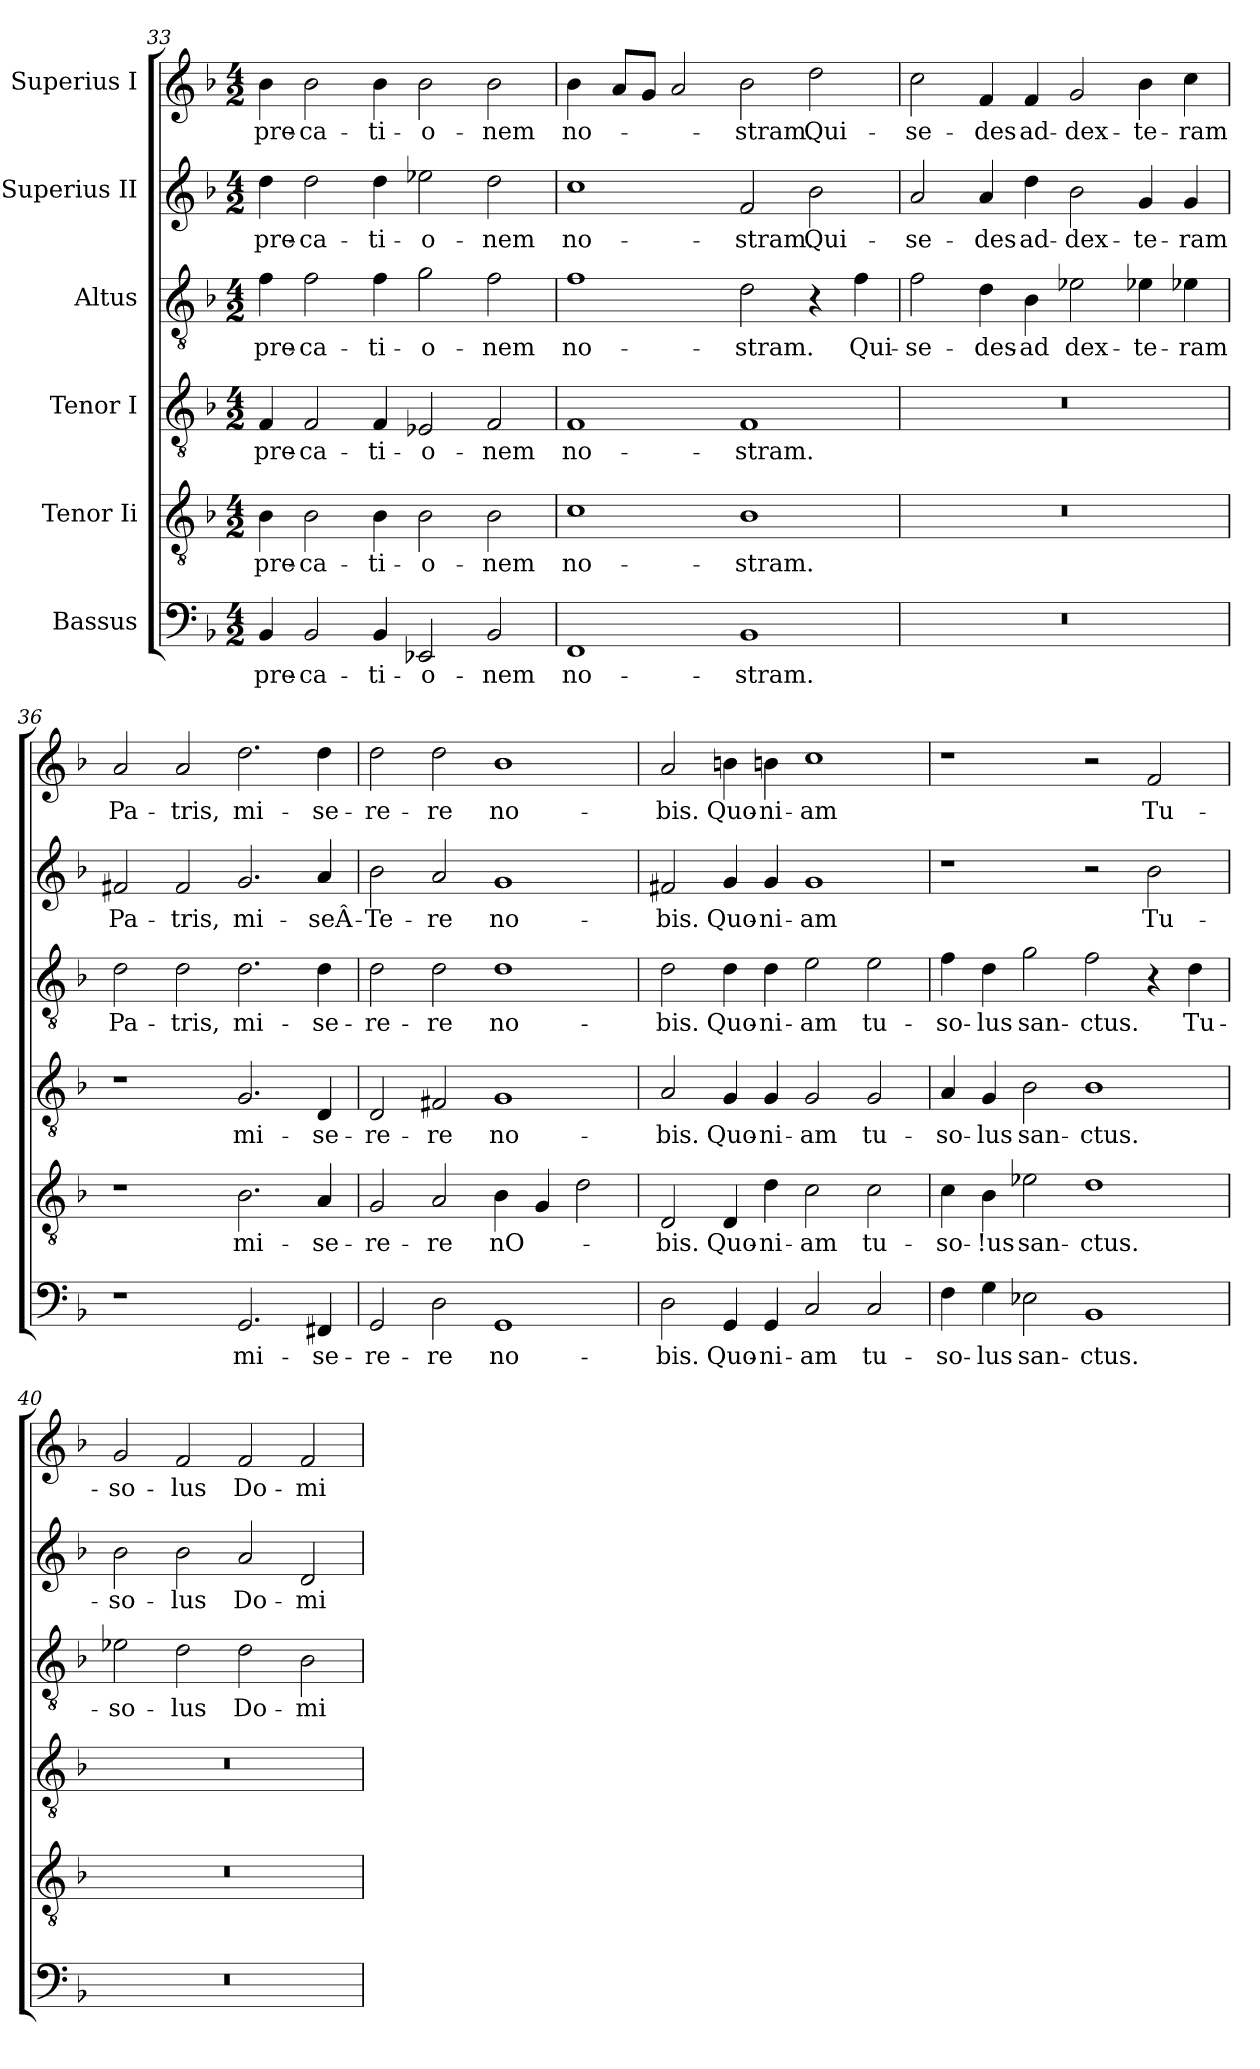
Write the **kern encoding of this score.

**kern	**text	**kern	**text	**kern	**text	**kern	**text	**kern	**text	**kern	**text
*part6	*part6	*part5	*part5	*part4	*part4	*part3	*part3	*part2	*part2	*part1	*part1
*staff6	*staff6	*staff5	*staff5	*staff4	*staff4	*staff3	*staff3	*staff2	*staff2	*staff1	*staff1
*I"Bassus	*	*I"Tenor Ii	*	*I"Tenor I	*	*I"Altus	*	*I"Superius II	*	*I"Superius I	*
*clefF4	*	*clefGv2	*	*clefGv2	*	*clefGv2	*	*clefG2	*	*clefG2	*
*k[b-]	*	*k[b-]	*	*k[b-]	*	*k[b-]	*	*k[b-]	*	*k[b-]	*
*M4/2	*	*M4/2	*	*M4/2	*	*M4/2	*	*M4/2	*	*M4/2	*
=33	=33	=33	=33	=33	=33	=33	=33	=33	=33	=33	=33
4BB-/	-pre-	4B-\	-pre-	4F/	-pre-	4f\	-pre-	4dd\	-pre-	4b-\	-pre-
2BB-/	-ca-	2B-\	-ca-	2F/	-ca-	2f\	-ca-	2dd\	-ca-	2b-\	-ca-
4BB-/	-ti-	4B-\	-ti-	4F/	-ti-	4f\	-ti-	4dd\	-ti-	4b-\	-ti-
2EE-X/	-o-	2B-\	-o-	2E-X/	-o-	2g\	-o-	2ee-X\	-o-	2b-\	-o-
2BB-/	-nem	2B-\	-nem	2F/	-nem	2f\	-nem	2dd\	-nem	2b-\	-nem
=34	=34	=34	=34	=34	=34	=34	=34	=34	=34	=34	=34
1FF/	no-	1c/	no-	1F/	no-	1f/	no-	1cc/	no-	4b-\	no-
.	.	.	.	.	.	.	.	.	.	8a/L	.
.	.	.	.	.	.	.	.	.	.	8g/J	.
.	.	.	.	.	.	.	.	.	.	2a/	.
1BB-/	-stram.	1B-\	-stram.	1F/	-stram.	2d\	-stram.	2f/	-stram.	2b-\	-stram.
.	.	.	.	.	.	4r	.	2b-\	Qui-	2dd\	Qui-
.	.	.	.	.	.	4f\	Qui-	.	.	.	.
=35	=35	=35	=35	=35	=35	=35	=35	=35	=35	=35	=35
0r	.	0r	.	0r	.	2f\	se-	2a/	se-	2cc\	se-
.	.	.	.	.	.	4d\	des-	4a/	-des	4f/	-des
.	.	.	.	.	.	4B-\	-ad	4dd\	ad-	4f/	ad-
.	.	.	.	.	.	2e-X\	dex-	2b-\	dex-	2g/	dex-
.	.	.	.	.	.	4e-X\	-te-	4g/	-te-	4b-\	-te-
.	.	.	.	.	.	4e-X\	-ram	4g/	-ram	4cc\	-ram
=36	=36	=36	=36	=36	=36	=36	=36	=36	=36	=36	=36
1r	.	1r	.	1r	.	2d\	Pa-	2f#X/	Pa-	2a/	Pa-
.	.	.	.	.	.	2d\	-tris,	2f#/	-tris,	2a/	-tris,
2.GG/	mi-	2.B-\	mi-	2.G/	mi-	2.d\	mi-	2.g/	mi-	2.dd\	mi-
4FF#X/	-se-	4A/	-se-	4D/	-se-	4d\	-se-	4a/	-seÂ­-	4dd\	-se-
=37	=37	=37	=37	=37	=37	=37	=37	=37	=37	=37	=37
2GG/	-re-	2G/	-re-	2D/	-re-	2d\	-re-	2b-\	-Te-	2dd\	-re-
2D\	-re	2A/	-re	2F#X/	-re	2d\	-re	2a/	-re	2dd\	-re
1GG/	no-	4B-\	nO-	1G/	no-	1d/	no-	1g/	no-	1b-\	no-
.	.	4G/	.	.	.	.	.	.	.	.	.
.	.	2d\	.	.	.	.	.	.	.	.	.
=38	=38	=38	=38	=38	=38	=38	=38	=38	=38	=38	=38
2D\	-bis.	2D/	-bis.	2A/	-bis.	2d\	-bis.	2f#X/	-bis.	2a/	-bis.
4GG/	Quo-	4D/	Quo-	4G/	Quo-	4d\	Quo-	4g/	Quo-	4bn\	Quo-
4GG/	-ni-	4d\	-ni-	4G/	-ni-	4d\	-ni-	4g/	-ni-	4bn\	-ni-
2C/	-am	2c\	-am	2G/	-am	2e\	-am	1g/	-am	1cc/	-am
2C/	tu-	2c\	tu-	2G/	tu-	2e\	tu-	.	.	.	.
=39	=39	=39	=39	=39	=39	=39	=39	=39	=39	=39	=39
4F\	so-	4c\	so-	4A/	so-	4f\	so-	1r	.	1r	.
4G\	-lus	4B-\	-!us	4G/	-lus	4d\	-lus	.	.	.	.
2E-X\	san-	2e-X\	san-	2B-\	san-	2g\	san-	.	.	.	.
1BB-/	-ctus.	1d/	-ctus.	1B-\	-ctus.	2f\	-ctus.	2r	.	2r	.
.	.	.	.	.	.	4r	.	2b-\	Tu-	2f/	Tu-
.	.	.	.	.	.	4d\	Tu-	.	.	.	.
=40	=40	=40	=40	=40	=40	=40	=40	=40	=40	=40	=40
0r	.	0r	.	0r	.	2e-X\	so-	2b-\	so-	2g/	so-
.	.	.	.	.	.	2d\	-lus	2b-\	-lus	2f/	-lus
.	.	.	.	.	.	2d\	Do-	2a/	Do-	2f/	Do-
.	.	.	.	.	.	2B-\	-mi-	2d/	-mi-	2f/	-mi-
=	=	=	=	=	=	=	=	=	=	=	=
*-	*-	*-	*-	*-	*-	*-	*-	*-	*-	*-	*-
